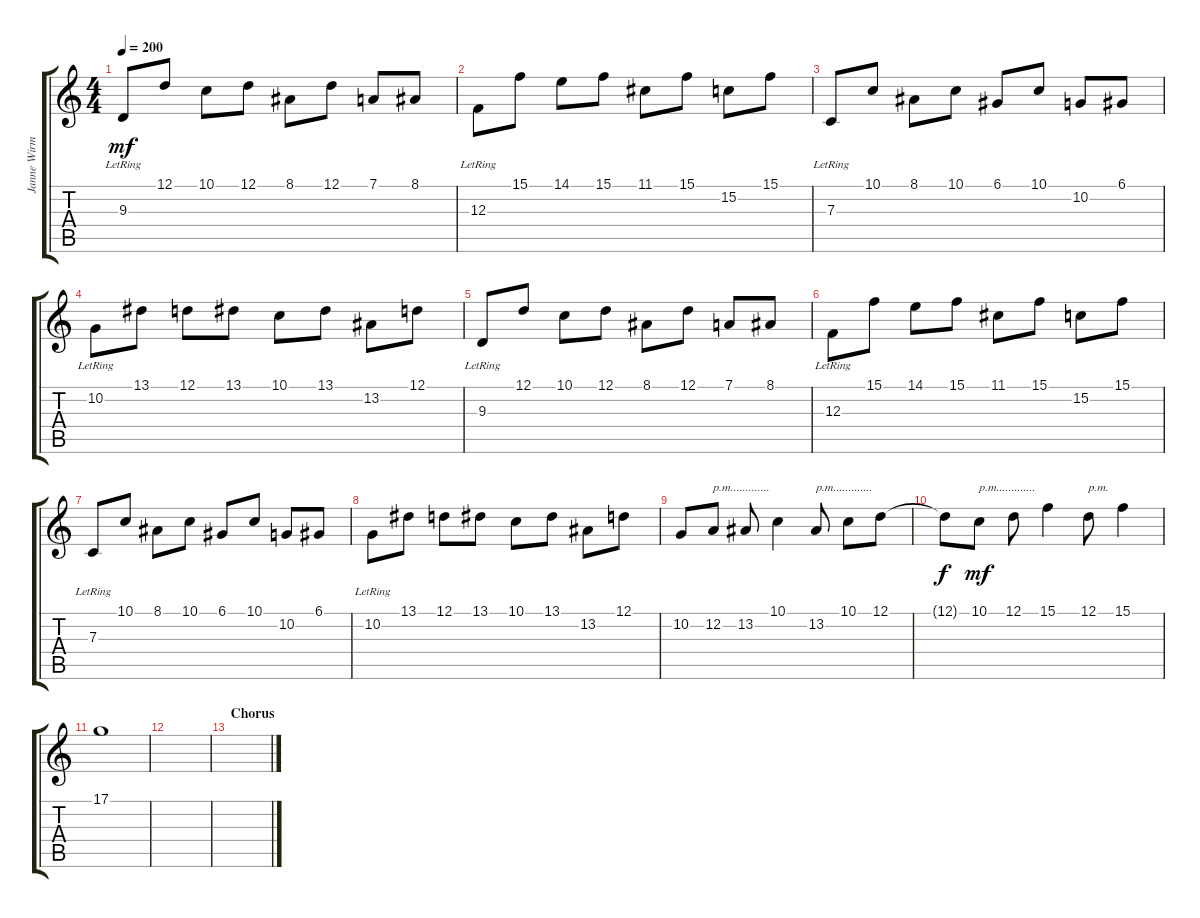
\track ("Janne Wirman" "Janne Wirm") {instrument fx5brightness}
\staff {score tabs}
\tuning (D4 A3 F3 C3 G2 D2) {hide}
\ts (4 4)
\tempo 200
\clef g2
\ks c
9.3{lr}.8{dy mf} 12.1.8 10.1.8 12.1.8 8.1.8 12.1.8 7.1.8 8.1.8 |
12.3{lr}.8 15.1.8 14.1.8 15.1.8 11.1.8 15.1.8 15.2.8 15.1.8 |
7.3{lr}.8 10.1.8 8.1.8 10.1.8 6.1.8 10.1.8 10.2.8 6.1.8 |
10.2{lr}.8 13.1.8 12.1.8 13.1.8 10.1.8 13.1.8 13.2.8 12.1.8 |
9.3{lr}.8 12.1.8 10.1.8 12.1.8 8.1.8 12.1.8 7.1.8 8.1.8 |
12.3{lr}.8 15.1.8 14.1.8 15.1.8 11.1.8 15.1.8 15.2.8 15.1.8 |
7.3{lr}.8 10.1.8 8.1.8 10.1.8 6.1.8 10.1.8 10.2.8 6.1.8 |
10.2{lr}.8 13.1.8 12.1.8 13.1.8 10.1.8 13.1.8 13.2.8 12.1.8 |
10.2.8 12.2.8{txt "p.m............."} 13.2.8 10.1.4 13.2.8{txt "p.m............."} 10.1.8 12.1.8 |
12.1{t}.8{dy f} 10.1.8{txt "p.m............." dy mf} 12.1.8 15.1.4 12.1.8{txt "p.m."} 15.1.4 |
17.1.1 |
|
\section ("" "Chorus")
